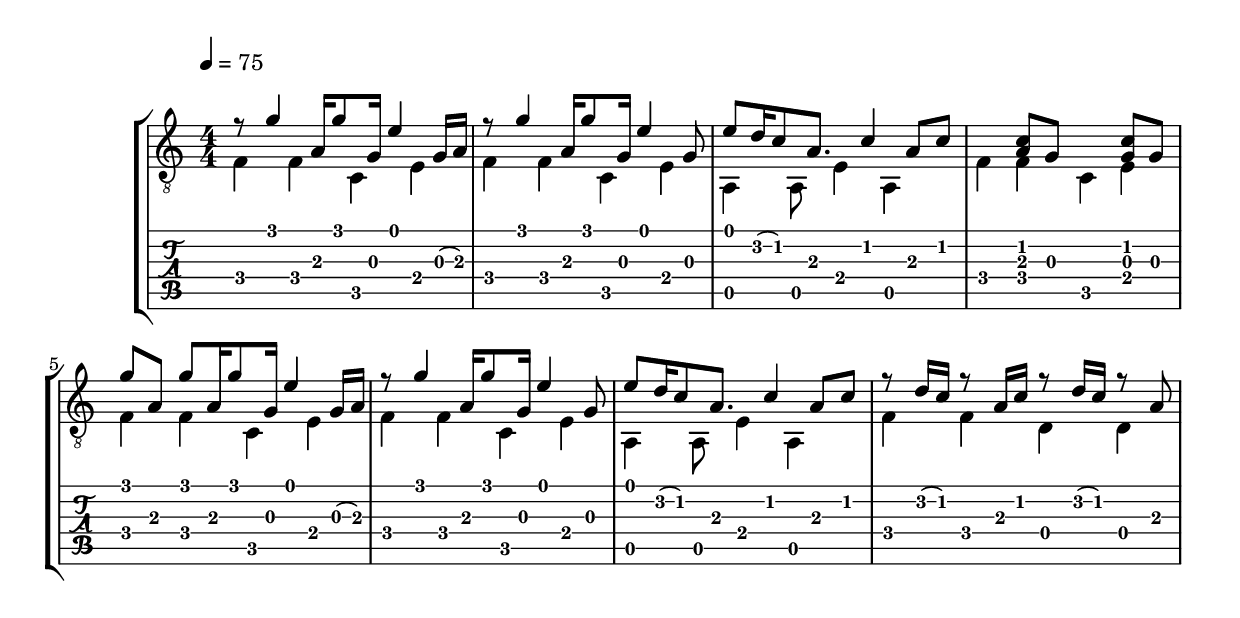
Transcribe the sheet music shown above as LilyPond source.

\version "2.12.3"
\include "english.ly"

%-----------------------------------------------------------------------
% Bars

vOneBarBeganIt = { \skip 4 <a\3 c'\2 >8 <g\3>8 \skip 4 <g\3 c'\2 >8 <g\3>8 }
vTwoBarBeganIt = { <f\4>4 <f\4>4 <c\5>4 <e\4>4 }

vOneBarItsNot = { r8 <g'\1>4 <a\3>16 <g'\1>8 <g\3>16 <e'\1>4 <g\3>16( <a\3>16) }
vTwoBarItsNot = { <f\4>4 <f\4>4 <c\5>4 <e\4>4 }

vOneBarItThough = { r8 <d'\2>16( <c'\2>16) r8 <a\3>16 <c'\2>16 r8 <d'\2>16( <c'\2>16) r8 <a\3>8 }
vTwoBarItThough = { <f\4>4 <f\4>4 <d\4>4 <d\4>4 }

vOneBarWhatYouThought = { r8 <g'\1>4 <a\3>16 <g'\1>8 <g\3>16 <e'\1>4 <g\3>8 }
vTwoBarWhatYouThought = { <f\4>4 <f\4>4 <c\5>4 <e\4>4 }

vOneBarWhenYouFirst = { <e'\1>8 <d'\2>16( <c'\2>8) <a\3>8. <c'\2>4 <a\3>8 <c'\2>8 }
vTwoBarWhenYouFirst = { <a,\5>4 <a,\5>8 <e\4>4 <a,\5>4 \skip 8 }

vOneBarYouGot = { <g'\1>8 <a\3>8 <g'\1>8 <a\3>16 <g'\1>8 <g\3>16 <e'\1>4 <g\3>16( <a\3>16) }
vTwoBarYouGot = { <f\4>4 <f\4>4 <c\5>4 <e\4>4 }


%-----------------------------------------------------------------------
% Lines

vOneLineVerseOneLineTwo = { \vOneBarYouGot \vOneBarWhatYouThought \vOneBarWhenYouFirst \vOneBarItThough \break }
vTwoLineVerseOneLineTwo = { \vTwoBarYouGot \vTwoBarWhatYouThought \vTwoBarWhenYouFirst \vTwoBarItThough \break }

vOneLineTabOneScoreOneLineOne = { \vOneBarItsNot \vOneBarWhatYouThought \vOneBarWhenYouFirst \vOneBarBeganIt \break }
vTwoLineTabOneScoreOneLineOne = { \vTwoBarItsNot \vTwoBarWhatYouThought \vTwoBarWhenYouFirst \vTwoBarBeganIt \break }


%-----------------------------------------------------------------------
% Scores

vOneScoreTabOneScoreOne = { \vOneLineTabOneScoreOneLineOne \vOneLineVerseOneLineTwo }
vTwoScoreTabOneScoreOne = { \vTwoLineTabOneScoreOneLineOne \vTwoLineVerseOneLineTwo }


%-----------------------------------------------------------------------
% Voices

vOne = { \vOneScoreTabOneScoreOne }

vTwo = { \vTwoScoreTabOneScoreOne }


\score {
  \new StaffGroup <<
    \new Staff <<
      \tempo 4 = 75
      \clef "treble_8"

      \new Voice {
        \voiceOne
        \vOne
      }
      \new Voice {
        \voiceTwo
        \vTwo
      }
    >>

    \new TabStaff <<
      \new TabVoice {
        \slurUp
        \vOne
      }
      \new TabVoice {
        \slurUp
        \vTwo
      }
    >>
  >>

  \layout {
    \context { \Staff
      \override TimeSignature #'style = #'numbered
      \override StringNumber #'transparent = ##t
    }
    \context { \TabStaff
      \override TimeSignature #'style = #'numbered
    }
    \context { \Voice
      \remove Slur_engraver
    }
    \context { \TabVoice
      \remove Dots_engraver
      \remove Stem_engraver
      \remove Rest_engraver
    }
  }
}

% showLastLength = R1*4
\score {
  \new Staff \with {midiInstrument = #"acoustic guitar (nylon)"} <<
    \tempo 4 = 75
    \clef "treble_8"

    \new Voice {
      \unfoldRepeats {
        \vOne
      }
    }
    \new Voice {
      \unfoldRepeats {
        \vTwo
      }
    }
  >>

  \midi {}
}
